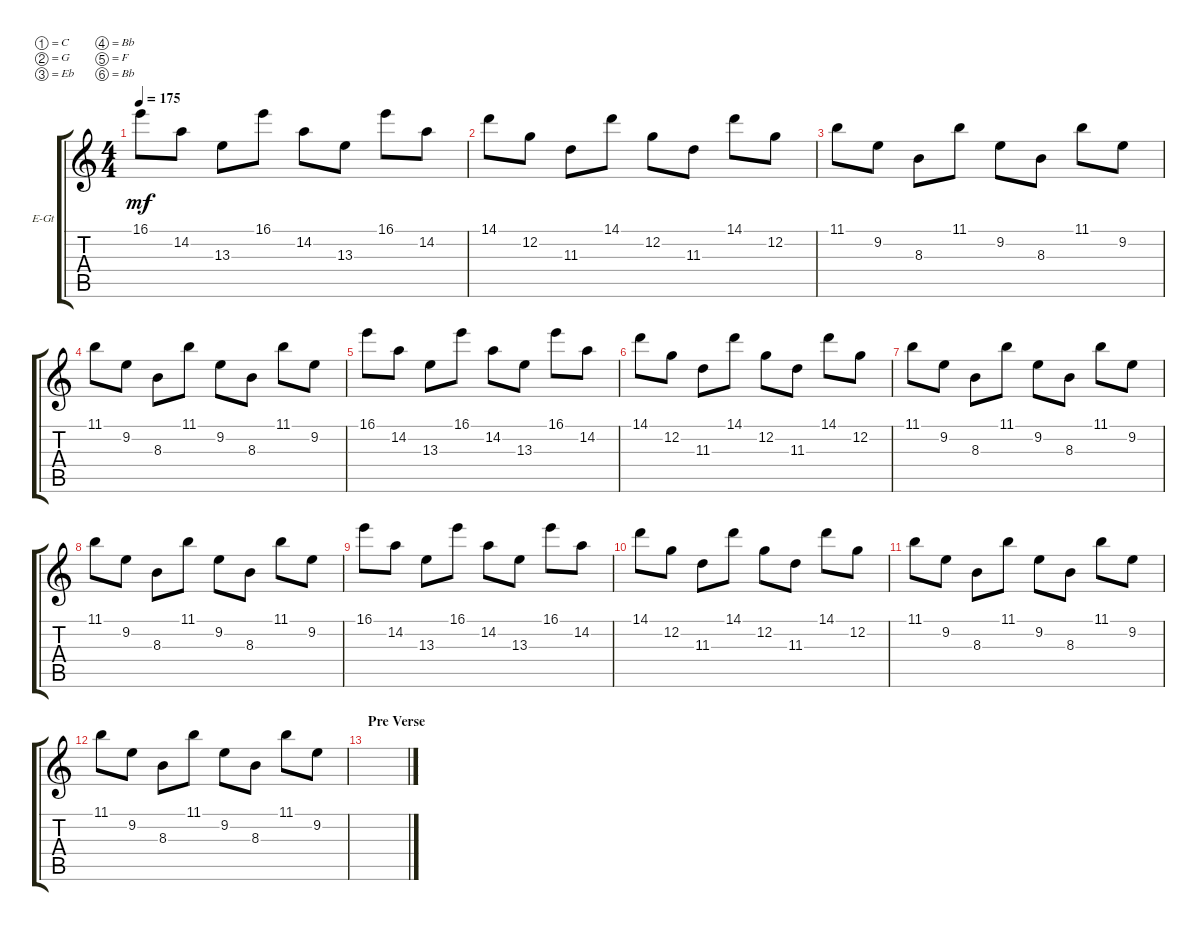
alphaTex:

\bracketExtendMode groupsimilarinstruments
\firstSystemTrackNameOrientation horizontal
\otherSystemsTrackNameOrientation horizontal
\track ("Seth Thacker" "E-Gt") {instrument distortionguitar}
\staff {score tabs}
\tuning (C4 G3 Eb3 Bb2 F2 Bb1)
\ts (4 4)
\tempo 175
\clef g2
\ks c
16.1.8{dy mf} 14.2.8 13.3.8 16.1.8 14.2.8 13.3.8 16.1.8 14.2.8 |
14.1.8 12.2.8 11.3.8 14.1.8 12.2.8 11.3.8 14.1.8 12.2.8 |
11.1.8 9.2.8 8.3.8 11.1.8 9.2.8 8.3.8 11.1.8 9.2.8 |
11.1.8 9.2.8 8.3.8 11.1.8 9.2.8 8.3.8 11.1.8 9.2.8 |
16.1.8 14.2.8 13.3.8 16.1.8 14.2.8 13.3.8 16.1.8 14.2.8 |
14.1.8 12.2.8 11.3.8 14.1.8 12.2.8 11.3.8 14.1.8 12.2.8 |
11.1.8 9.2.8 8.3.8 11.1.8 9.2.8 8.3.8 11.1.8 9.2.8 |
11.1.8 9.2.8 8.3.8 11.1.8 9.2.8 8.3.8 11.1.8 9.2.8 |
16.1.8 14.2.8 13.3.8 16.1.8 14.2.8 13.3.8 16.1.8 14.2.8 |
14.1.8 12.2.8 11.3.8 14.1.8 12.2.8 11.3.8 14.1.8 12.2.8 |
11.1.8 9.2.8 8.3.8 11.1.8 9.2.8 8.3.8 11.1.8 9.2.8 |
11.1.8 9.2.8 8.3.8 11.1.8 9.2.8 8.3.8 11.1.8 9.2.8 |
\section ("" "Pre Verse")
